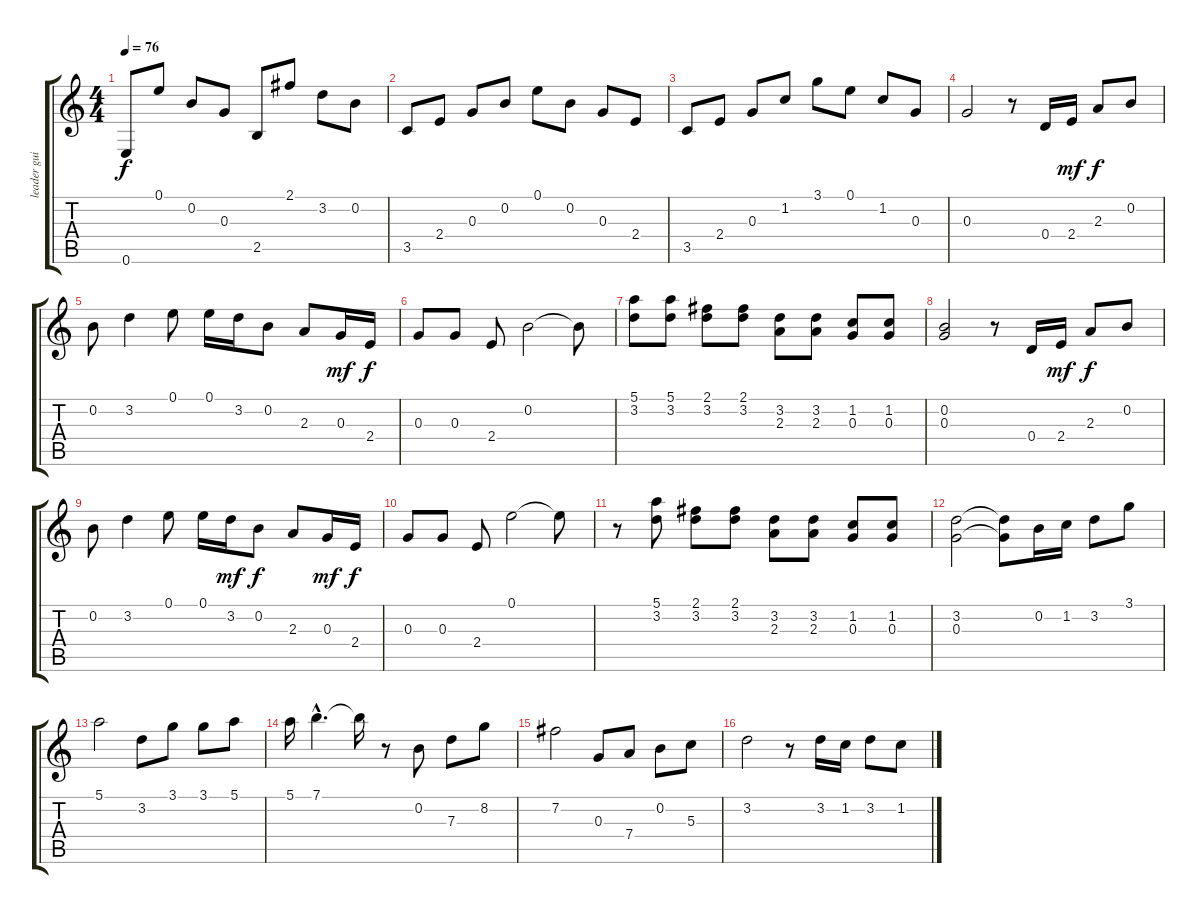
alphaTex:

\track ("leader guitar " "leader gui") {instrument acousticguitarsteel}
\staff {score tabs}
\tuning (E4 B3 G3 D3 A2 E2) {hide}
\ts (4 4)
\tempo 76
\clef g2
\ks c
0.6.8{dy f} 0.1.8 0.2.8 0.3.8 2.5.8 2.1.8 3.2.8 0.2.8 |
3.5.8 2.4.8 0.3.8 0.2.8 0.1.8 0.2.8 0.3.8 2.4.8 |
3.5.8 2.4.8 0.3.8 1.2.8 3.1.8 0.1.8 1.2.8 0.3.8 |
0.3.2 r.8 0.4.16 2.4.16{dy mf} 2.3.8{dy f} 0.2.8 |
0.2.8 3.2.4 0.1.8 0.1.16 3.2.16 0.2.8 2.3.8 0.3.16{dy mf} 2.4.16{dy f} |
0.3.8 0.3.8 2.4.8 0.2.2 0.2{t}.8 |
(5.1 3.2).8 (5.1 3.2).8 (2.1 3.2).8 (2.1 3.2).8 (3.2 2.3).8 (3.2 2.3).8 (1.2 0.3).8 (1.2 0.3).8 |
(0.2 0.3).2 r.8 0.4.16 2.4.16{dy mf} 2.3.8{dy f} 0.2.8 |
0.2.8 3.2.4 0.1.8 0.1.16 3.2.16{dy mf} 0.2.8{dy f} 2.3.8 0.3.16{dy mf} 2.4.16{dy f} |
0.3.8 0.3.8 2.4.8 0.1.2 0.1{t}.8 |
r.8 (5.1 3.2).8 (2.1 3.2).8 (2.1 3.2).8 (3.2 2.3).8 (3.2 2.3).8 (1.2 0.3).8 (1.2 0.3).8 |
(3.2 0.3).2 (3.2{t} 0.3{t}).8 0.2.16 1.2.16 3.2.8 3.1.8 |
5.1.2 3.2.8 3.1.8 3.1.8 5.1.8 |
5.1.16 7.1{hac}.4{d} 7.1{t}.16 r.8 0.2.8 7.3.8 8.2.8 |
7.2.2 0.3.8 7.4.8 0.2.8 5.3.8 |
3.2.2 r.8 3.2.16 1.2.16 3.2.8 1.2.8
